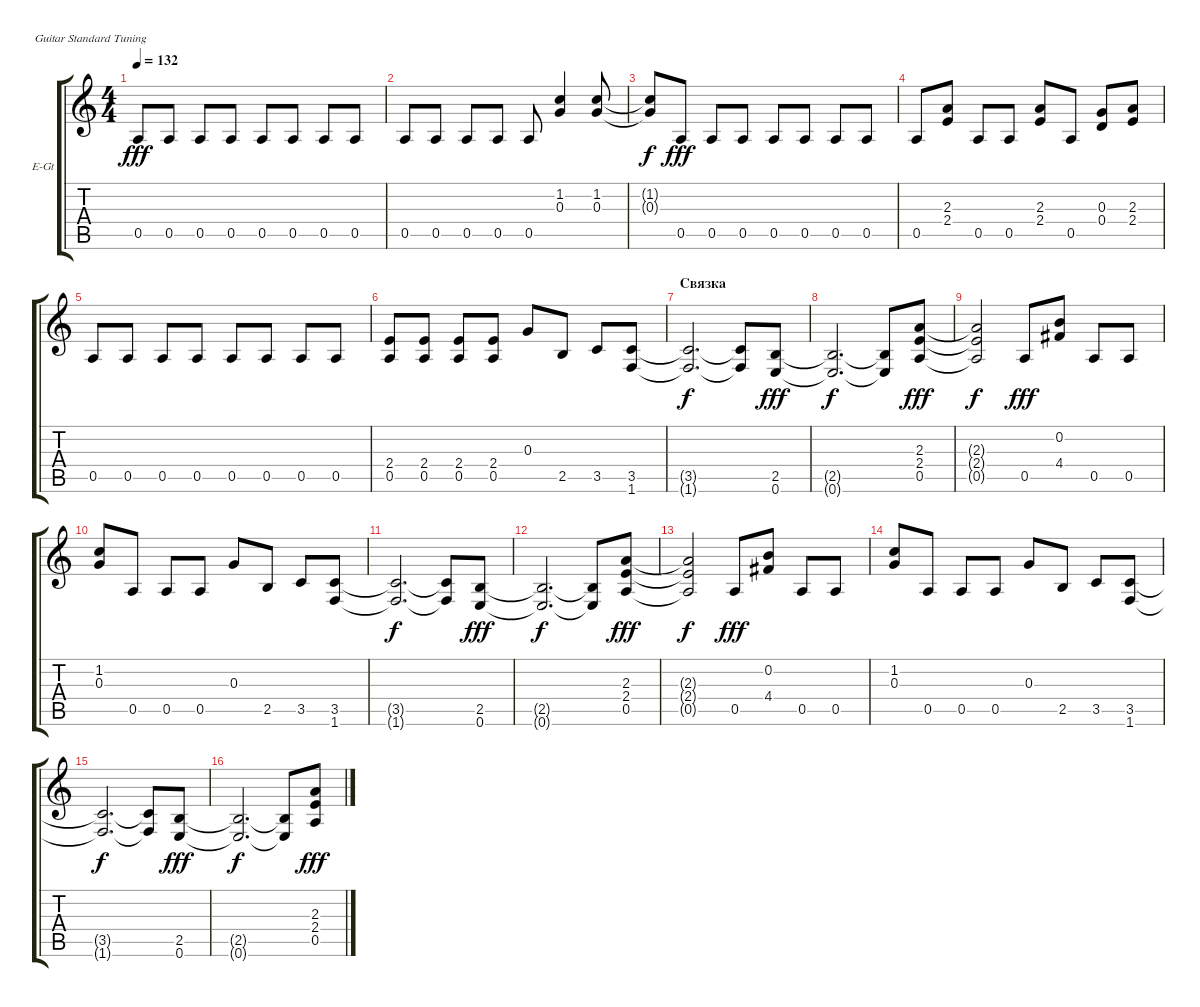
\bracketExtendMode groupsimilarinstruments
\firstSystemTrackNameOrientation horizontal
\otherSystemsTrackNameOrientation horizontal
\track ("Андрей Большаков" "E-Gt") {instrument distortionguitar}
\staff {score tabs}
\tuning (E4 B3 G3 D3 A2 E2)
\ts (4 4)
\tempo 132
\clef g2
\scale
0.333333
\ks c
0.5.8{dy fff} 0.5.8 0.5.8 0.5.8 0.5.8 0.5.8 0.5.8 0.5.8 |
\scale
0.333333 0.5.8 0.5.8 0.5.8 0.5.8 0.5.8 (1.2 0.3).4 (1.2 0.3).8 |
\scale
0.333333 (1.2{t} 0.3{t}).8{dy f} 0.5.8{dy fff} 0.5.8 0.5.8 0.5.8 0.5.8 0.5.8 0.5.8 |
\scale
0.333333 0.5.8 (2.3 2.4).8 0.5.8 0.5.8 (2.3 2.4).8 0.5.8 (0.3 0.4).8 (2.3 2.4).8 |
\scale
0.333333 0.5.8 0.5.8 0.5.8 0.5.8 0.5.8 0.5.8 0.5.8 0.5.8 |
\scale
0.333333 (2.4 0.5).8 (2.4 0.5).8 (2.4 0.5).8 (2.4 0.5).8 0.3.8 2.5.8 3.5.8 (3.5 1.6).8 |
\section ("" "Связка")
\scale
0.333333 (3.5{t} 1.6{t}).2{d dy f} (3.5{t} 1.6{t}).8 (2.5 0.6).8{dy fff} |
\scale
0.333333 (2.5{t} 0.6{t}).2{d dy f} (2.5{t} 0.6{t}).8 (2.3 2.4 0.5).8{dy fff} |
\scale
0.333333 (2.3{t} 2.4{t} 0.5{t}).2{dy f} 0.5.8{dy fff} (0.2 4.4).8 0.5.8 0.5.8 |
\scale
0.333333 (1.2 0.3).8 0.5.8 0.5.8 0.5.8 0.3.8 2.5.8 3.5.8 (3.5 1.6).8 |
\scale
0.333333 (3.5{t} 1.6{t}).2{d dy f} (3.5{t} 1.6{t}).8 (2.5 0.6).8{dy fff} |
\scale
0.333333 (2.5{t} 0.6{t}).2{d dy f} (2.5{t} 0.6{t}).8 (2.3 2.4 0.5).8{dy fff} |
\scale
0.333333 (2.3{t} 2.4{t} 0.5{t}).2{dy f} 0.5.8{dy fff} (0.2 4.4).8 0.5.8 0.5.8 |
\scale
0.333333 (1.2 0.3).8 0.5.8 0.5.8 0.5.8 0.3.8 2.5.8 3.5.8 (3.5 1.6).8 |
\scale
0.333333 (3.5{t} 1.6{t}).2{d dy f} (3.5{t} 1.6{t}).8 (2.5 0.6).8{dy fff} |
\scale
0.333333 (2.5{t} 0.6{t}).2{d dy f} (2.5{t} 0.6{t}).8 (2.3 2.4 0.5).8{dy fff}
